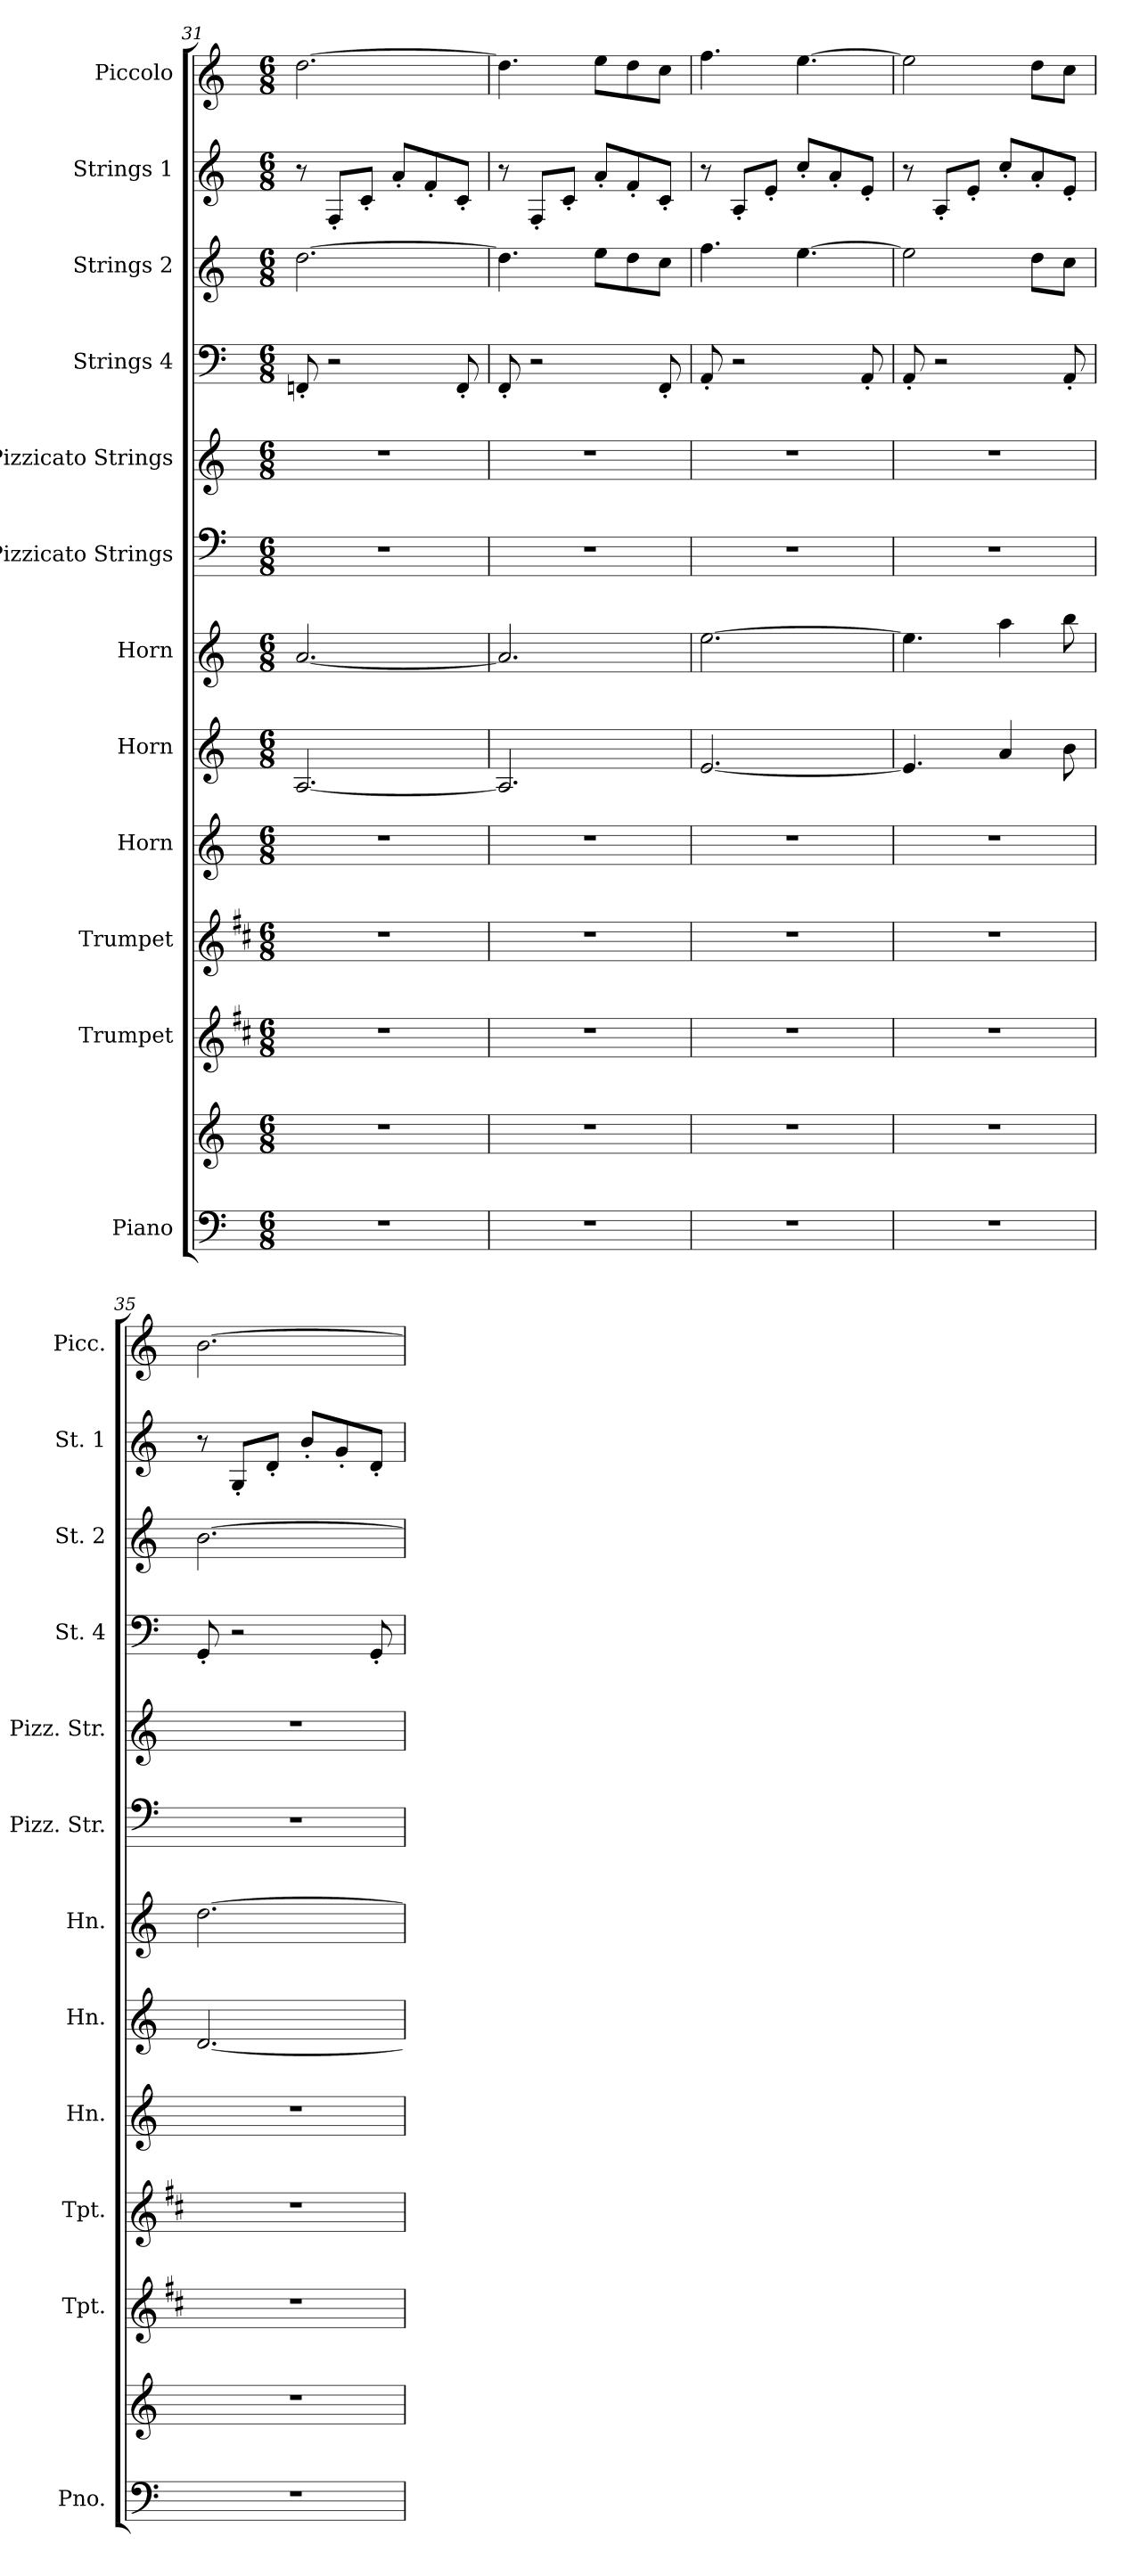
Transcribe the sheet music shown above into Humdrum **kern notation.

**kern	**kern	**kern	**kern	**kern	**kern	**kern	**kern	**kern	**kern	**kern	**kern	**kern
*part12	*part12	*part11	*part10	*part9	*part8	*part7	*part6	*part5	*part4	*part3	*part2	*part1
*staff13	*staff12	*staff11	*staff10	*staff9	*staff8	*staff7	*staff6	*staff5	*staff4	*staff3	*staff2	*staff1
*I"Piano	*	*I"Trumpet	*I"Trumpet	*I"Horn	*I"Horn	*I"Horn	*I"Pizzicato Strings	*I"Pizzicato Strings	*I"Strings 4	*I"Strings 2	*I"Strings 1	*I"Piccolo
*I'Pno.	*	*I'Tpt.	*I'Tpt.	*I'Hn.	*I'Hn.	*I'Hn.	*I'Pizz. Str.	*I'Pizz. Str.	*I'St. 4	*I'St. 2	*I'St. 1	*I'Picc.
*clefF4	*clefG2	*clefG2	*clefG2	*clefG2	*clefG2	*clefG2	*clefF5	*clefG2	*clefF4	*clefG2	*clefG2	*clefG2
*	*	*ITrd1c2	*ITrd1c2	*ITrd7c12	*ITrd7c12	*ITrd7c12	*	*	*	*	*	*ITrd-7c-12
*k[]	*k[]	*k[]	*k[]	*k[]	*k[]	*k[]	*k[]	*k[]	*k[]	*k[]	*k[]	*k[]
*M6/8	*M6/8	*M6/8	*M6/8	*M6/8	*M6/8	*M6/8	*M6/8	*M6/8	*M6/8	*M6/8	*M6/8	*M6/8
=31	=31	=31	=31	=31	=31	=31	=31	=31	=31	=31	=31	=31
2.r	2.r	2.r	2.r	2.r	[2.AA/	[2.A/	2.r	2.r	8FFni'/	[2.dd\	8r	[2.ddd\
.	.	.	.	.	.	.	.	.	2r	.	8F'/L	.
.	.	.	.	.	.	.	.	.	.	.	8c'/J	.
.	.	.	.	.	.	.	.	.	.	.	8a'/L	.
.	.	.	.	.	.	.	.	.	.	.	8f'/	.
.	.	.	.	.	.	.	.	.	8FF'/	.	8c'/J	.
=32	=32	=32	=32	=32	=32	=32	=32	=32	=32	=32	=32	=32
2.r	2.r	2.r	2.r	2.r	2.AA/]	2.A/]	2.r	2.r	8FF'/	4.dd\]	8r	4.ddd\]
.	.	.	.	.	.	.	.	.	2r	.	8F'/L	.
.	.	.	.	.	.	.	.	.	.	.	8c'/J	.
.	.	.	.	.	.	.	.	.	.	8ee\L	8a'/L	8eee\L
.	.	.	.	.	.	.	.	.	.	8dd\	8f'/	8ddd\
.	.	.	.	.	.	.	.	.	8FF'/	8cc\J	8c'/J	8ccc\J
!!LO:PB:g=z
=33	=33	=33	=33	=33	=33	=33	=33	=33	=33	=33	=33	=33
2.r	2.r	2.r	2.r	2.r	[2.E/	[2.e\	2.r	2.r	8AA'/	4.ff\	8r	4.fff\
.	.	.	.	.	.	.	.	.	2r	.	8A'/L	.
.	.	.	.	.	.	.	.	.	.	.	8e'/J	.
.	.	.	.	.	.	.	.	.	.	[4.ee\	8cc'/L	[4.eee\
.	.	.	.	.	.	.	.	.	.	.	8a'/	.
.	.	.	.	.	.	.	.	.	8AA'/	.	8e'/J	.
=34	=34	=34	=34	=34	=34	=34	=34	=34	=34	=34	=34	=34
2.r	2.r	2.r	2.r	2.r	4.E/]	4.e\]	2.r	2.r	8AA'/	2ee\]	8r	2eee\]
.	.	.	.	.	.	.	.	.	2r	.	8A'/L	.
.	.	.	.	.	.	.	.	.	.	.	8e'/J	.
.	.	.	.	.	4A/	4a\	.	.	.	.	8cc'/L	.
.	.	.	.	.	.	.	.	.	.	8dd\L	8a'/	8ddd\L
.	.	.	.	.	8B\	8b\	.	.	8AA'/	8cc\J	8e'/J	8ccc\J
=35	=35	=35	=35	=35	=35	=35	=35	=35	=35	=35	=35	=35
2.r	2.r	2.r	2.r	2.r	[2.D/	[2.d\	2.r	2.r	8GG'/	[2.b\	8r	[2.bb\
.	.	.	.	.	.	.	.	.	2r	.	8G'/L	.
.	.	.	.	.	.	.	.	.	.	.	8d'/J	.
.	.	.	.	.	.	.	.	.	.	.	8b'/L	.
.	.	.	.	.	.	.	.	.	.	.	8g'/	.
.	.	.	.	.	.	.	.	.	8GG'/	.	8d'/J	.
=	=	=	=	=	=	=	=	=	=	=	=	=
*-	*-	*-	*-	*-	*-	*-	*-	*-	*-	*-	*-	*-
